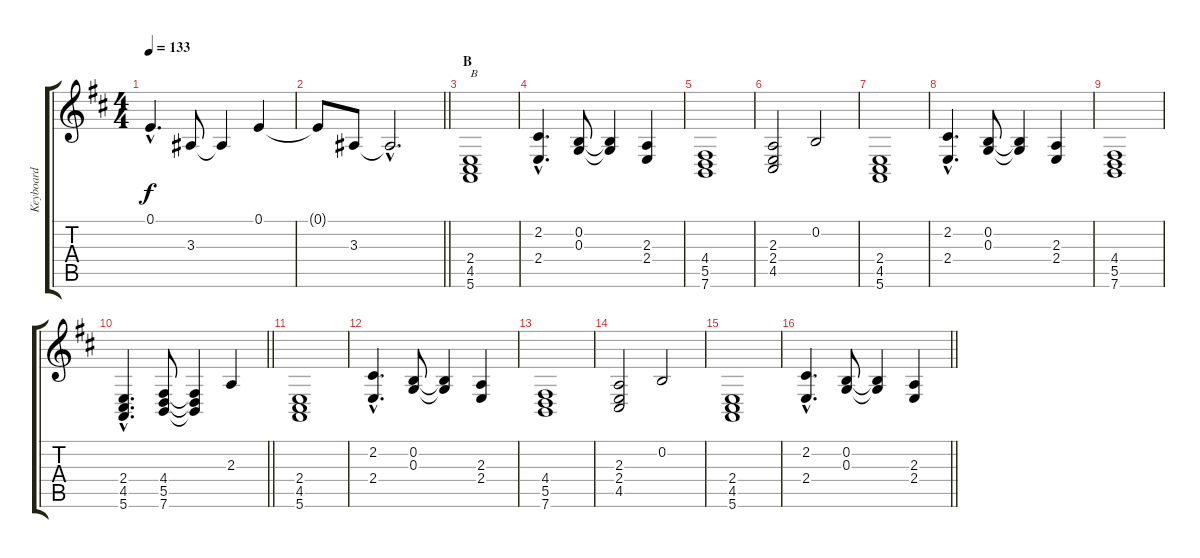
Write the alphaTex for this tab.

\track ("Keyboard" "Keyboard") {instrument acousticgrandpiano}
\staff {score tabs}
\tuning (E4 B3 G3 D3 A2 E2) {hide}
\ts (4 4)
\tempo 133
\clef g2
\ks d
0.1{hac}.4{d dy f} 3.3.8 3.3{t}.4 0.1.4 |
\barLineRight lightlight
0.1{t}.8 3.3.8 3.3{hac t}.2{d} |
\section ("" "B")
(2.4 4.5 5.6).1{txt "B"} |
(2.2{hac} 2.4{hac}).4{d} (0.2 0.3).8 (0.2{t} 0.3{t}).4 (2.3 2.4).4 |
(4.4 5.5 7.6).1 |
(2.3 2.4 4.5).2 0.2.2 |
(2.4 4.5 5.6).1 |
(2.2{hac} 2.4{hac}).4{d} (0.2 0.3).8 (0.2{t} 0.3{t}).4 (2.3 2.4).4 |
(4.4 5.5 7.6).1 |
\barLineRight lightlight
(2.4{hac} 4.5{hac} 5.6{hac}).4{d} (4.4 5.5 7.6).8 (4.4{t} 5.5{t} 7.6{t}).4 2.3.4 |
(2.4 4.5 5.6).1 |
(2.2{hac} 2.4{hac}).4{d} (0.2 0.3).8 (0.2{t} 0.3{t}).4 (2.3 2.4).4 |
(4.4 5.5 7.6).1 |
(2.3 2.4 4.5).2 0.2.2 |
(2.4 4.5 5.6).1 |
\barLineRight lightlight
(2.2{hac} 2.4{hac}).4{d} (0.2 0.3).8 (0.2{t} 0.3{t}).4 (2.3 2.4).4
